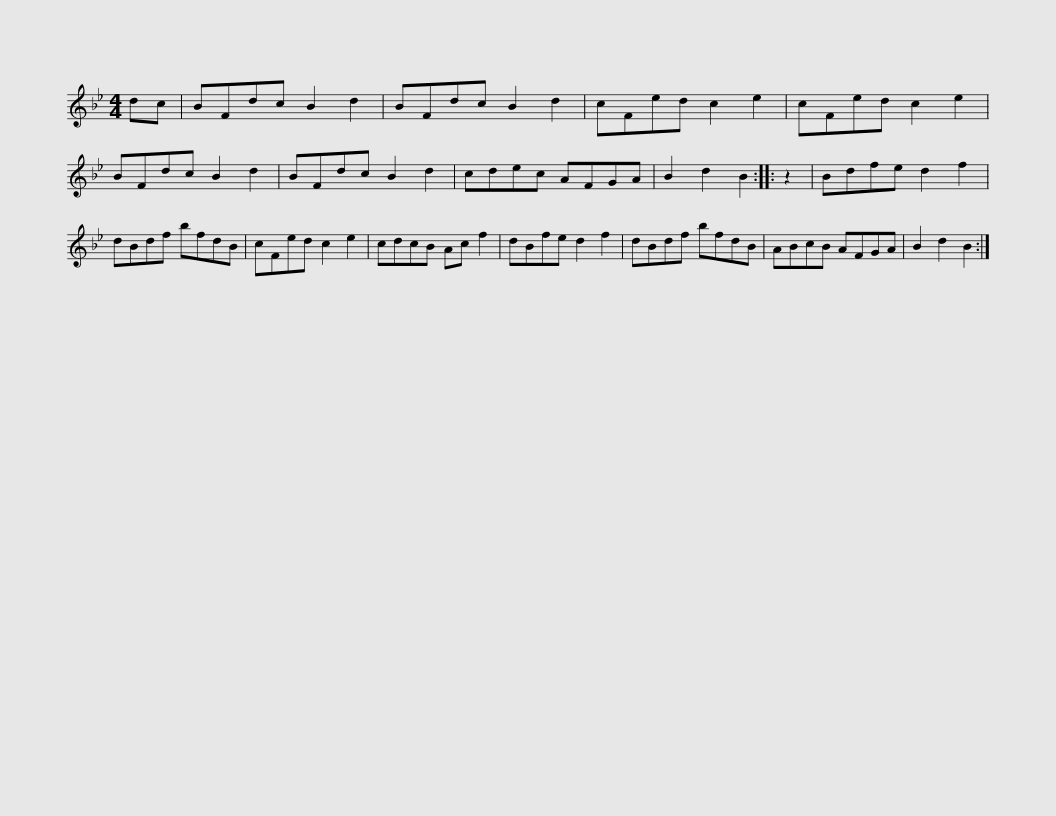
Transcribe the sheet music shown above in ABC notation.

X:1
L:1/8
M:4/4
I:linebreak $
K:Bb
V:1 treble
V:1
 dc | BFdc B2 d2 | BFdc B2 d2 | cFed c2 e2 | cFed c2 e2 | %5
 BFdc B2 d2 | BFdc B2 d2 |$ cdec AFGA | B2 d2 B2 :: z2 | %10
 Bdfe d2 f2 | dBdf bfdB | cFed c2 e2 | cdcB Ac f2 |$ dBfe d2 f2 | %15
 dBdf bfdB | ABcB AFGA | B2 d2 B2 :| %18
